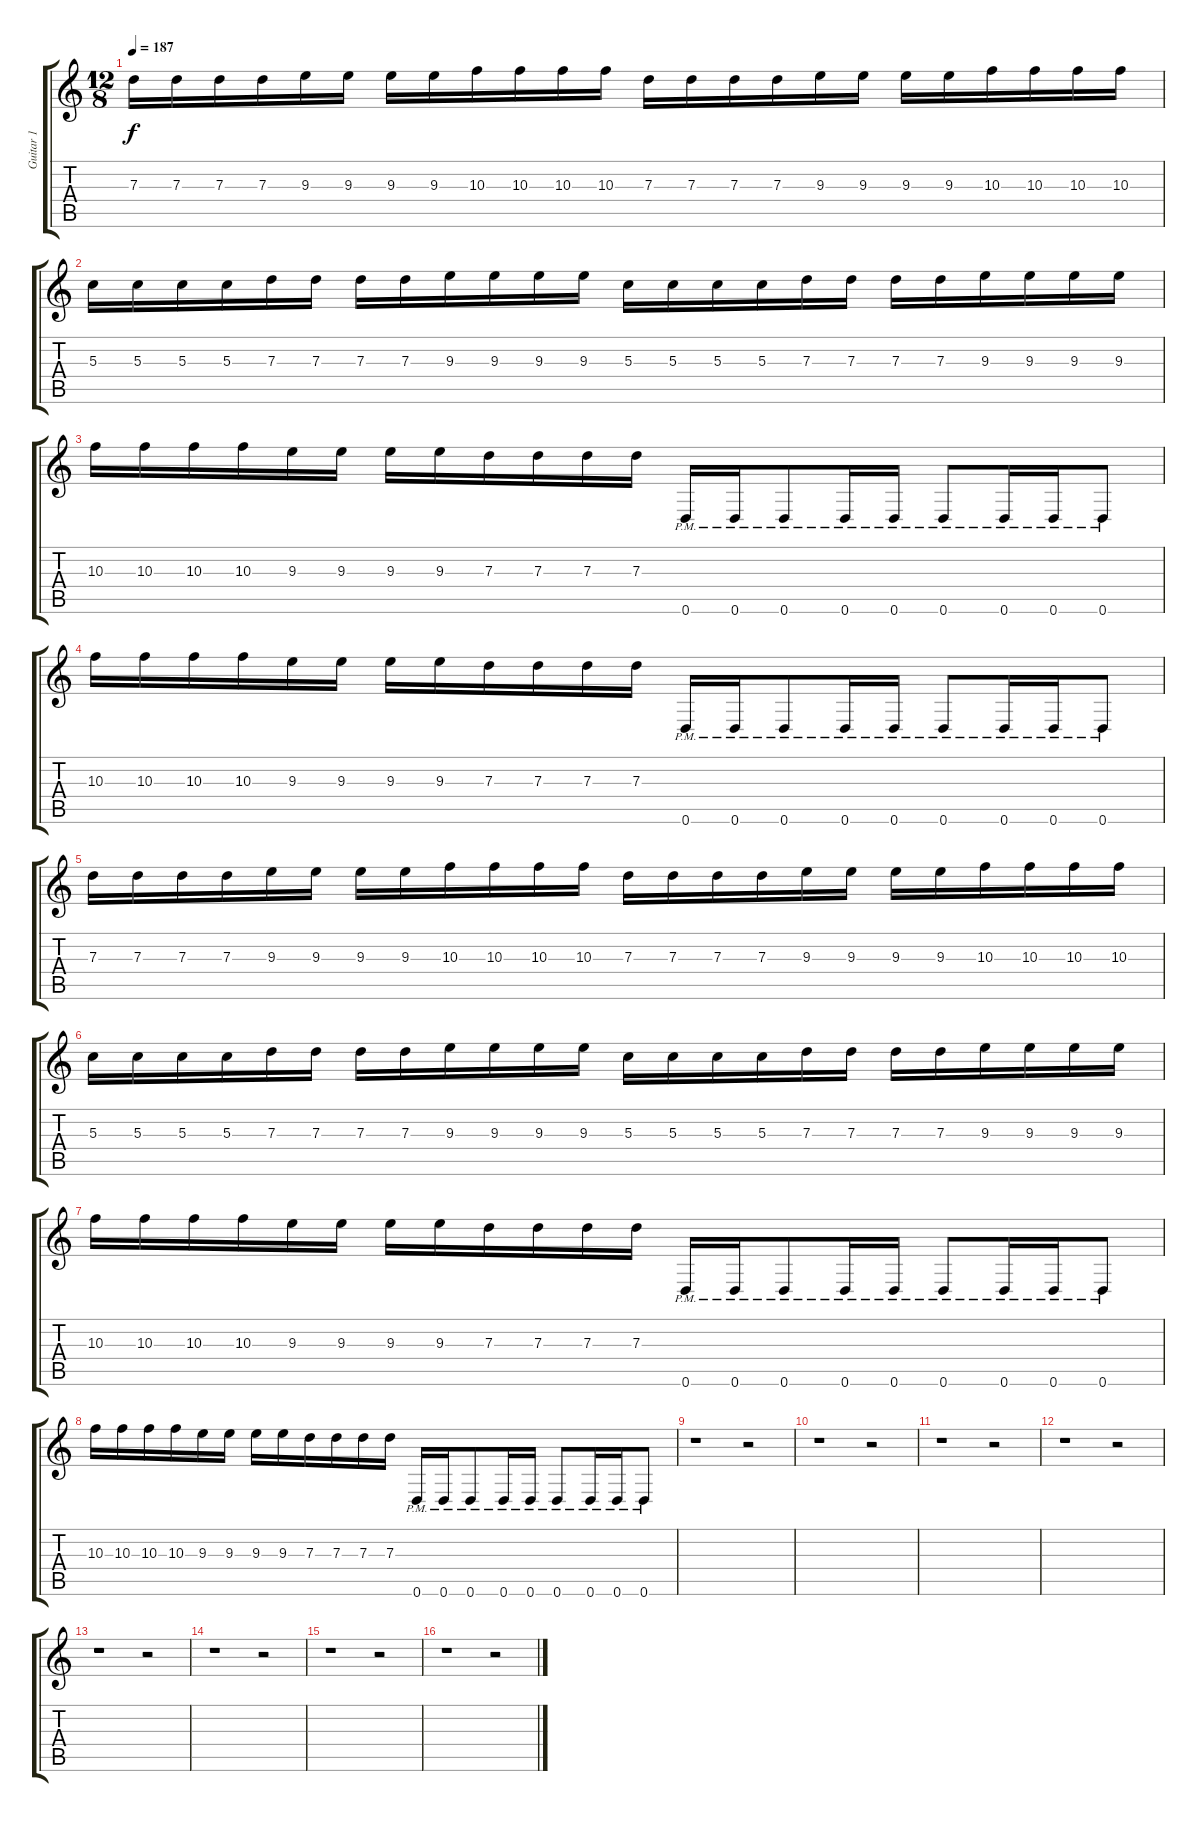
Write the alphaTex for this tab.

\track ("Guitar 1" "Guitar 1") {instrument distortionguitar}
\staff {score tabs}
\tuning (E4 B3 G3 D3 A2 D2) {hide}
\ts (12 8)
\tempo 187
\clef g2
\ks c
7.3.16{dy f} 7.3.16 7.3.16 7.3.16 9.3.16 9.3.16 9.3.16 9.3.16 10.3.16 10.3.16 10.3.16 10.3.16 7.3.16 7.3.16 7.3.16 7.3.16 9.3.16 9.3.16 9.3.16 9.3.16 10.3.16 10.3.16 10.3.16 10.3.16 |
5.3.16 5.3.16 5.3.16 5.3.16 7.3.16 7.3.16 7.3.16 7.3.16 9.3.16 9.3.16 9.3.16 9.3.16 5.3.16 5.3.16 5.3.16 5.3.16 7.3.16 7.3.16 7.3.16 7.3.16 9.3.16 9.3.16 9.3.16 9.3.16 |
10.3.16 10.3.16 10.3.16 10.3.16 9.3.16 9.3.16 9.3.16 9.3.16 7.3.16 7.3.16 7.3.16 7.3.16 0.6{pm}.16 0.6{pm}.16 0.6{pm}.8 0.6{pm}.16 0.6{pm}.16 0.6{pm}.8 0.6{pm}.16 0.6{pm}.16 0.6{pm}.8 |
10.3.16 10.3.16 10.3.16 10.3.16 9.3.16 9.3.16 9.3.16 9.3.16 7.3.16 7.3.16 7.3.16 7.3.16 0.6{pm}.16 0.6{pm}.16 0.6{pm}.8 0.6{pm}.16 0.6{pm}.16 0.6{pm}.8 0.6{pm}.16 0.6{pm}.16 0.6{pm}.8 |
7.3.16 7.3.16 7.3.16 7.3.16 9.3.16 9.3.16 9.3.16 9.3.16 10.3.16 10.3.16 10.3.16 10.3.16 7.3.16 7.3.16 7.3.16 7.3.16 9.3.16 9.3.16 9.3.16 9.3.16 10.3.16 10.3.16 10.3.16 10.3.16 |
5.3.16 5.3.16 5.3.16 5.3.16 7.3.16 7.3.16 7.3.16 7.3.16 9.3.16 9.3.16 9.3.16 9.3.16 5.3.16 5.3.16 5.3.16 5.3.16 7.3.16 7.3.16 7.3.16 7.3.16 9.3.16 9.3.16 9.3.16 9.3.16 |
10.3.16 10.3.16 10.3.16 10.3.16 9.3.16 9.3.16 9.3.16 9.3.16 7.3.16 7.3.16 7.3.16 7.3.16 0.6{pm}.16 0.6{pm}.16 0.6{pm}.8 0.6{pm}.16 0.6{pm}.16 0.6{pm}.8 0.6{pm}.16 0.6{pm}.16 0.6{pm}.8 |
10.3.16 10.3.16 10.3.16 10.3.16 9.3.16 9.3.16 9.3.16 9.3.16 7.3.16 7.3.16 7.3.16 7.3.16 0.6{pm}.16 0.6{pm}.16 0.6{pm}.8 0.6{pm}.16 0.6{pm}.16 0.6{pm}.8 0.6{pm}.16 0.6{pm}.16 0.6{pm}.8 |
r.1 r.2 |
r.1 r.2 |
r.1 r.2 |
r.1 r.2 |
r.1 r.2 |
r.1 r.2 |
r.1 r.2 |
r.1 r.2
